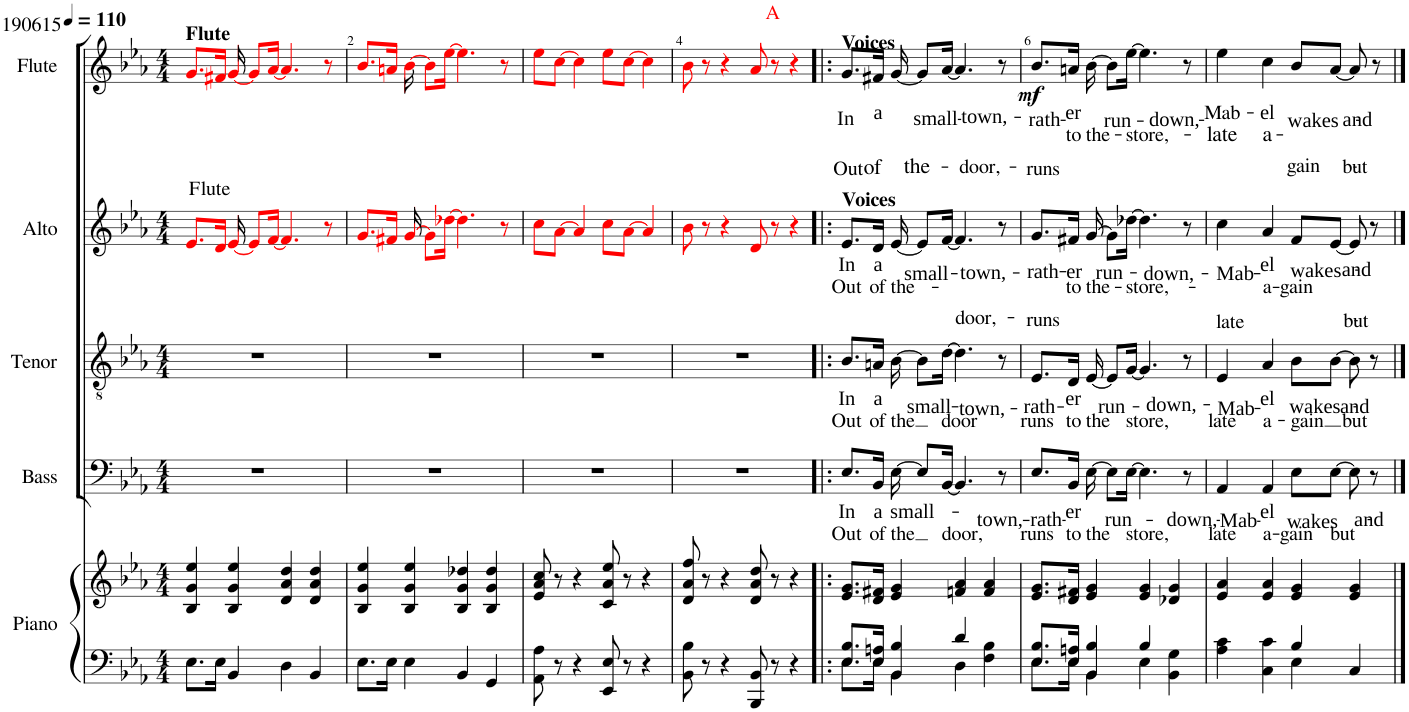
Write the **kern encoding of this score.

**kern	**kern	**kern	**text	**text	**kern	**text	**text	**kern	**text	**text	**harte	**kern	**text	**text	**dynam	**harte
*part5	*part5	*part4	*part4	*part4	*part3	*part3	*part3	*part2	*part2	*part2	*part2	*part1	*part1	*part1	*part1	*part1
*staff6	*staff5	*staff4	*staff4	*staff4	*staff3	*staff3	*staff3	*staff2	*staff2	*staff2	*	*staff1	*staff1	*staff1	*staff1	*
*I"Piano	*	*I"Bass	*	*	*I"Tenor	*	*	*I"Alto	*	*	*	*I"Soprano	*	*	*	*
*I'Pno.	*	*I'B.	*	*	*I'T.	*	*	*I'A.	*	*	*	*I'S.	*	*	*	*
*clefF4	*clefG2	*clefF4	*	*	*clefGv2	*	*	*clefG2	*	*	*	*clefG2	*	*	*	*
*	*	*Trd7c12	*	*	*	*	*	*	*	*	*	*	*	*	*	*
*k[b-e-a-]	*k[b-e-a-]	*k[b-e-a-]	*	*	*k[b-e-a-]	*	*	*k[b-e-a-]	*	*	*	*k[b-e-a-]	*	*	*	*
*M4/4	*M4/4	*M4/4	*	*	*M4/4	*	*	*M4/4	*	*	*	*M4/4	*	*	*	*
*MM110	*MM110	*MM110	*	*	*MM110	*	*	*MM110	*	*	*	*MM110	*	*	*	*
=1	=1	=1	=1	=1	=1	=1	=1	=1	=1	=1	=1	=1	=1	=1	=1	=1
!	!	!	!	!	!	!	!	!	!	!	!LO:H:kt=lute	!LO:TX:a:B:t=Flute	!	!	!	!LO:H:kt=190615
8.E-\L	4B-/ 4g/ 4ee-/	1r	.	.	1r	.	.	8.e-i/L	.	.	.	8.gi/L	.	.	.	N
16E-\Jk	.	.	.	.	.	.	.	16di/Jk	.	.	.	16f#Xi/Jk	.	.	.	.
4BB-/	4B-/ 4g/ 4ee-/	.	.	.	.	.	.	[16e-i/	.	.	.	[16gi/	.	.	.	.
.	.	.	.	.	.	.	.	8e-i/L]	.	.	.	8gi/L]	.	.	.	.
.	.	.	.	.	.	.	.	[16fi/Jk	.	.	.	[16a-i/Jk	.	.	.	.
4D\	4d/ 4a-/ 4dd/	.	.	.	.	.	.	4.fi/]	.	.	.	4.a-i/]	.	.	.	.
4BB-/	4d/ 4a-/ 4dd/	.	.	.	.	.	.	.	.	.	.	.	.	.	.	.
.	.	.	.	.	.	.	.	8r	.	.	.	8r	.	.	.	.
=2	=2	=2	=2	=2	=2	=2	=2	=2	=2	=2	=2	=2	=2	=2	=2	=2
8.E-\L	4B-/ 4g/ 4ee-/	1r	.	.	1r	.	.	8.gi/L	.	.	.	8.b-i/L	.	.	.	.
16E-\Jk	.	.	.	.	.	.	.	16f#Xi/Jk	.	.	.	16ani/Jk	.	.	.	.
4E-\	4B-/ 4g/ 4ee-/	.	.	.	.	.	.	[16gi/	.	.	.	[16b-i\	.	.	.	.
.	.	.	.	.	.	.	.	8gi\L]	.	.	.	8b-i\L]	.	.	.	.
.	.	.	.	.	.	.	.	[16dd-Xi\Jk	.	.	.	[16ee-i\Jk	.	.	.	.
4BB-/	4B-/ 4g/ 4dd-X/	.	.	.	.	.	.	4.dd-i\]	.	.	.	4.ee-i\]	.	.	.	.
4GG/	4B-/ 4g/ 4dd-/	.	.	.	.	.	.	.	.	.	.	.	.	.	.	.
.	.	.	.	.	.	.	.	8r	.	.	.	8r	.	.	.	.
=3	=3	=3	=3	=3	=3	=3	=3	=3	=3	=3	=3	=3	=3	=3	=3	=3
8AA-\ 8A-\	8e-/ 8a-/ 8cc/	1r	.	.	1r	.	.	8cci\L	.	.	.	8ee-i\L	.	.	.	.
8r	8r	.	.	.	.	.	.	[8a-i\J	.	.	.	[8cci\J	.	.	.	.
4r	4r	.	.	.	.	.	.	4a-i/]	.	.	.	4cci\]	.	.	.	.
8EE-/ 8E-/	8c/ 8a-/ 8ee-/	.	.	.	.	.	.	8cci\L	.	.	.	8ee-i\L	.	.	.	.
8r	8r	.	.	.	.	.	.	[8a-i\J	.	.	.	[8cci\J	.	.	.	.
4r	4r	.	.	.	.	.	.	4a-i/]	.	.	.	4cci\]	.	.	.	.
=4	=4	=4	=4	=4	=4	=4	=4	=4	=4	=4	=4	=4	=4	=4	=4	=4
8BB-\ 8B-\	8d/ 8a-/ 8ff/	1r	.	.	1r	.	.	8b-i\	.	.	.	8b-i\	.	.	.	.
8r	8r	.	.	.	.	.	.	8r	.	.	.	8r	.	.	.	.
4r	4r	.	.	.	.	.	.	4r	.	.	.	4r	.	.	.	.
8BBB-/ 8BB-/	8d/ 8a-/ 8dd/	.	.	.	.	.	.	8di/	.	.	.	8a-i/	.	.	.	.
8r	8r	.	.	.	.	.	.	8r	.	.	.	8r	.	.	.	.
4r	4r	.	.	.	.	.	.	4r	.	.	.	4r	.	.	.	.
=5!|:	=5!|:	=5!|:	=5!|:	=5!|:	=5!|:	=5!|:	=5!|:	=5!|:	=5!|:	=5!|:	=5!|:	=5!|:	=5!|:	=5!|:	=5!|:	=5!|:
*^	*	*	*	*	*	*	*	*	*	*	*	*	*	*	*	*
!	!	!	!	!	!	!	!	!	!	!	!	!	!LO:TX:a:B:t=Voices	!	!	!	!
!	!	!	!	!	!	!	!	!	!LO:TX:a:B:t=Voices	!	!	!	!	!	!	!	!
!	!	!	!	!LO:LY:b	!LO:LY:b	!	!LO:LY:b	!LO:LY:b	!	!LO:LY:b	!LO:LY:b	!	!	!LO:LY:b	!LO:LY:b	!	!LO:H:kt=N.C.
8.E-/ 8.B-/L	8.E-\L	8.e-/ 8.g/L	8.E-/L	In	Out	8.B-/L	In	Out	8.e-/L	In	Out	.	8.g/L	In	Out	.	N
!	!	!	!	!LO:LY:b	!LO:LY:b	!	!LO:LY:b	!LO:LY:b	!	!LO:LY:b	!LO:LY:b	!	!	!LO:LY:b	!LO:LY:b	!	!
16E-/ 16An/Jk	16E-\Jk	16d/ 16f#X/Jk	16BB-/Jk	a	of	16An/Jk	a	of	16d/Jk	a	of	.	16f#X/Jk	a	of	.	.
!	!	!	!	!LO:LY:b	!LO:LY:b	!	!LO:LY:b	!LO:LY:b	!	!LO:LY:b	!LO:LY:b	!	!	!LO:LY:b	!LO:LY:b	!	!
4BB-/ 4B-/	4BB-\	4e-/ 4g/	[16E-\	small-	the	[16B-\	small-	the	[16e-/	small-	the-	.	[16g/	small-	the-	.	.
.	.	.	8E-/L]	.	.	8B-\L]	.	.	8e-/L]	.	.	.	8g/L]	.	.	.	.
!	!	!	!	!LO:LY:b	!LO:LY:b	!	!LO:LY:b	!LO:LY:b	!	!LO:LY:b	!LO:LY:b	!	!	!LO:LY:b	!LO:LY:b	!	!
.	.	.	[16BB-/Jk	-town,-	door,	[16d\Jk	-town,-	door	[16f/Jk	-town,-	-door,-	.	[16a-/Jk	-town,-	-door,-	.	.
4d/	4D\	4fn/ 4a-/	4.BB-/]	.	.	4.d\]	.	.	4.f/]	.	.	.	4.a-/]	.	.	.	.
4F\ 4B-\	4ryy	4f/ 4a-/	.	.	.	.	.	.	.	.	.	.	.	.	.	.	.
.	.	.	8r	.	.	8r	.	.	8r	.	.	.	8r	.	.	.	.
=6	=6	=6	=6	=6	=6	=6	=6	=6	=6	=6	=6	=6	=6	=6	=6	=6	=6
!	!	!	!	!LO:LY:b	!LO:LY:b	!	!LO:LY:b	!LO:LY:b	!	!LO:LY:b	!LO:LY:b	!	!	!LO:LY:b	!LO:LY:b	!LO:DY:b	!
8.E-/ 8.B-/L	8.E-\L	8.e-/ 8.g/L	8.E-/L	-rath-	runs	8.E-/L	-rath-	runs	8.g/L	-rath-	-runs	.	8.b-/L	-rath-	-runs	mf	.
!	!	!	!	!LO:LY:b	!LO:LY:b	!	!LO:LY:b	!LO:LY:b	!	!LO:LY:b	!LO:LY:b	!	!	!LO:LY:b	!LO:LY:b	!	!
16E-/ 16An/Jk	16E-\Jk	16d/ 16f#X/Jk	16BB-/Jk	-er	to	16D/Jk	-er	to	16f#X/Jk	-er	to	.	16an/Jk	-er	to	.	.
!	!	!	!	!LO:LY:b	!LO:LY:b	!	!LO:LY:b	!LO:LY:b	!	!LO:LY:b	!LO:LY:b	!	!	!LO:LY:b	!LO:LY:b	!	!
4BB-/ 4B-/	4BB-\	4e-/ 4g/	[16E-\	run-	the	[16E-/	run-	the	[16g/	run-	the-	.	[16b-\	run-	the-	.	.
.	.	.	8E-\L]	.	.	8E-/L]	.	.	8g\L]	.	.	.	8b-\L]	.	.	.	.
!	!	!	!	!LO:LY:b	!LO:LY:b	!	!LO:LY:b	!LO:LY:b	!	!LO:LY:b	!LO:LY:b	!	!	!LO:LY:b	!LO:LY:b	!	!
.	.	.	[16E-\Jk	-down,-	store,	[16G/Jk	-down,-	store,	[16dd-X\Jk	-down,-	-store,-	.	[16ee-\Jk	-down,-	-store,-	.	.
4B-/	4E-\	4e-/ 4g/	4.E-\]	.	.	4.G/]	.	.	4.dd-\]	.	.	.	4.ee-\]	.	.	.	.
4BB-\ 4G\	4ryy	4d-X/ 4g/	.	.	.	.	.	.	.	.	.	.	.	.	.	.	.
.	.	.	8r	.	.	8r	.	.	8r	.	.	.	8r	.	.	.	.
=7	=7	=7	=7	=7	=7	=7	=7	=7	=7	=7	=7	=7	=7	=7	=7	=7	=7
!	!	!	!	!LO:LY:b	!LO:LY:b	!	!LO:LY:b	!LO:LY:b	!	!LO:LY:b	!LO:LY:b	!	!	!LO:LY:b	!LO:LY:b	!	!
4A-\ 4c\	2ryy	4e-/ 4a-/	4AA-/	-Mab-	late	4E-/	-Mab-	late	4cc\	-Mab-	-late	.	4ee-\	Mab-	-late	.	.
!	!	!	!	!LO:LY:b	!LO:LY:b	!	!LO:LY:b	!LO:LY:b	!	!LO:LY:b	!LO:LY:b	!	!	!LO:LY:b	!LO:LY:b	!	!
4C\ 4c\	.	4e-/ 4a-/	4AA-/	-el	a-	4A-/	-el	a-	4a-/	-el	a-	.	4cc\	-el	a-	.	.
!	!	!	!	!LO:LY:b	!LO:LY:b	!	!LO:LY:b	!LO:LY:b	!	!LO:LY:b	!LO:LY:b	!	!	!LO:LY:b	!LO:LY:b	!	!
4B-/	4E-\	4e-/ 4g/	8E-\L	wakes	-gain	8B-\L	wakes	-gain	8f/L	wakes	-gain	.	8b-/L	wakes	-gain	.	.
!	!	!	!	!LO:LY:b	!LO:LY:b	!	!LO:LY:b	!	!	!LO:LY:b	!LO:LY:b	!	!	!LO:LY:b	!LO:LY:b	!	!
.	.	.	[8E-\J	and-	but	[8B-\J	and-	.	[8e-/J	and-	but-	.	[8a-/J	and-	but-	.	.
!	!	!	!	!	!	!	!	!LO:LY:b	!	!	!	!	!	!	!	!	!
4C/	4ryy	4e-/ 4g/	8E-\]	.	.	8B-\]	.	but	8e-/]	.	.	.	8a-/]	.	.	.	.
.	.	.	8r	.	.	8r	.	.	8r	.	.	.	8r	.	.	.	.
*v	*v	*	*	*	*	*	*	*	*	*	*	*	*	*	*	*	*
==	==	==	==	==	==	==	==	==	==	==	==	==	==	==	==	==
*-	*-	*-	*-	*-	*-	*-	*-	*-	*-	*-	*-	*-	*-	*-	*-	*-
